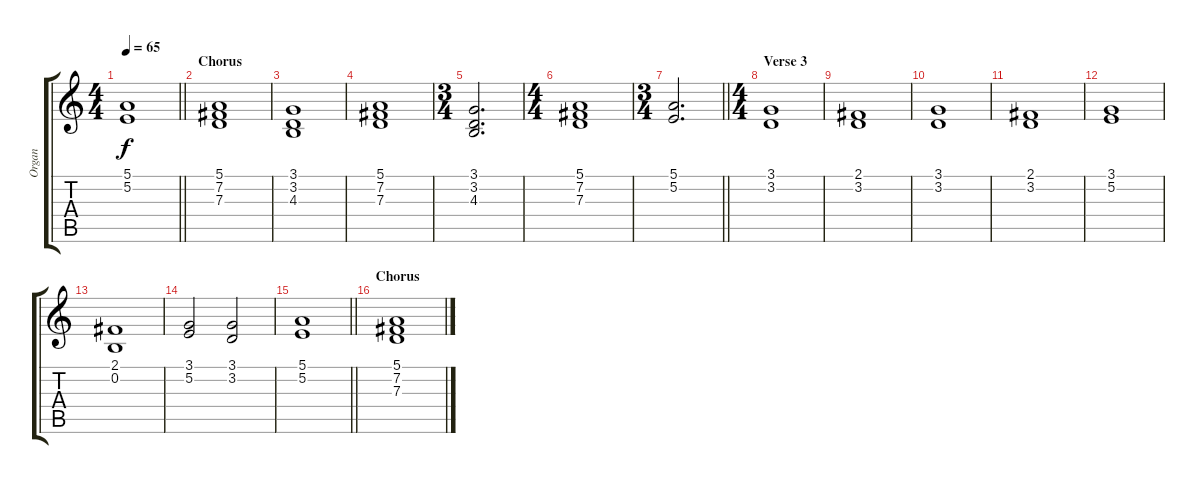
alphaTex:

\track ("Organ" "Organ") {instrument percussiveorgan}
\staff {score tabs}
\tuning (E4 B3 G3 D3 A2 E2) {hide}
\ts (4 4)
\tempo 65
\clef g2
\barLineRight lightlight
\ks c
(5.1 5.2).1{dy f} |
\section ("" "Chorus")
(5.1 7.2 7.3).1 |
(3.1 3.2 4.3).1 |
(5.1 7.2 7.3).1 |
\ts (3 4)
(3.1 3.2 4.3).2{d} |
\ts (4 4)
(5.1 7.2 7.3).1 |
\ts (3 4)
\barLineRight lightlight
(5.1 5.2).2{d} |
\ts (4 4)
\section ("" "Verse 3")
(3.1 3.2).1 |
(2.1 3.2).1 |
(3.1 3.2).1 |
(2.1 3.2).1 |
(3.1 5.2).1 |
(2.1 0.2).1 |
(3.1 5.2).2 (3.1 3.2).2 |
\barLineRight lightlight
(5.1 5.2).1 |
\section ("" "Chorus")
(5.1 7.2 7.3).1
